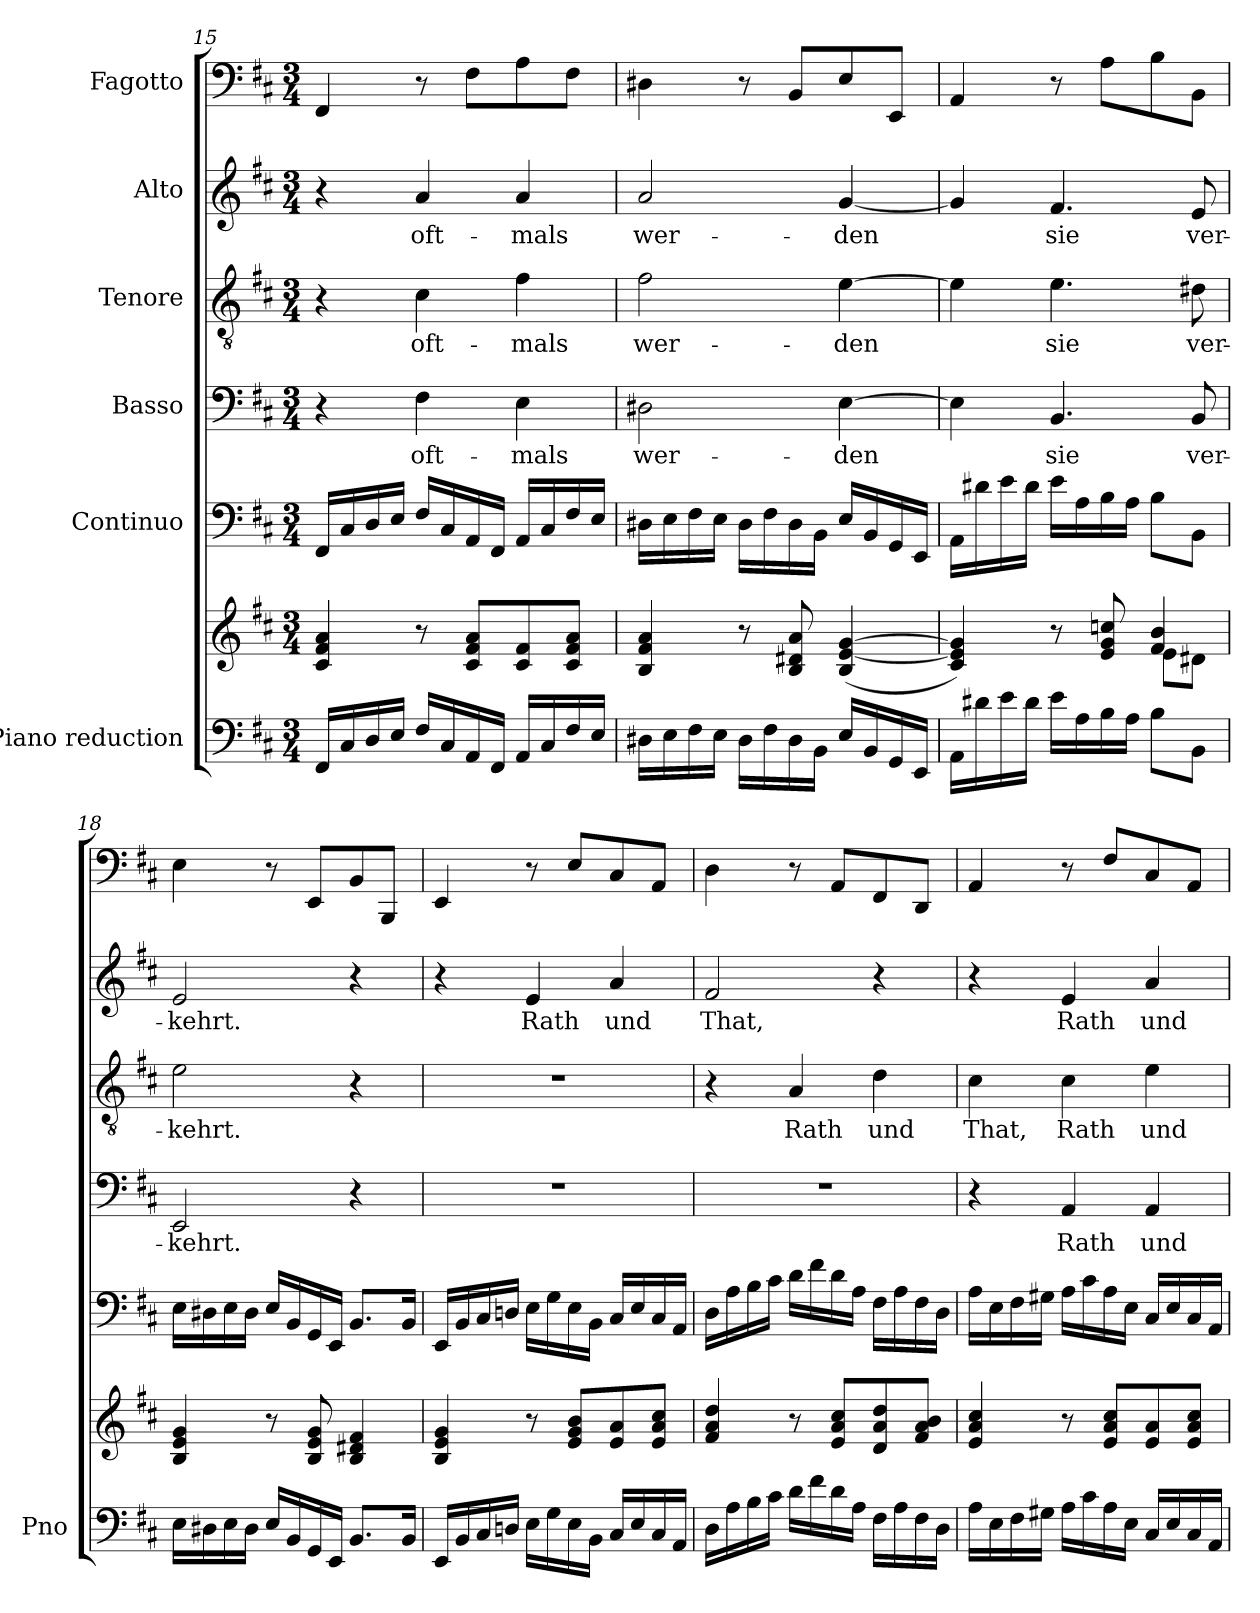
**kern	**kern	**kern	**kern	**text	**kern	**text	**kern	**text	**kern
*part6	*part6	*part5	*part4	*part4	*part3	*part3	*part2	*part2	*part1
*staff7	*staff6	*staff5	*staff4	*staff4	*staff3	*staff3	*staff2	*staff2	*staff1
*I"Piano reduction	*	*I"Continuo	*I"Basso	*	*I"Tenore	*	*I"Alto	*	*I"Fagotto
*I'Pno	*	*	*	*	*	*	*	*	*
*clefF4	*clefG2	*clefF4	*clefF4	*	*clefGv2	*	*clefG2	*	*clefF4
*k[f#c#]	*k[f#c#]	*k[f#c#]	*k[f#c#]	*	*k[f#c#]	*	*k[f#c#]	*	*k[f#c#]
*M3/4	*M3/4	*M3/4	*M3/4	*	*M3/4	*	*M3/4	*	*M3/4
=15	=15	=15	=15	=15	=15	=15	=15	=15	=15
16FF#/LL	4c#!/ 4f#!/ 4a!/	16FF#/LL	4r	.	4r	.	4r	.	4FF#/
16C#/	.	16C#/	.	.	.	.	.	.	.
16D/	.	16D/	.	.	.	.	.	.	.
16E/JJ	.	16E/JJ	.	.	.	.	.	.	.
!	!	!	!	!LO:LY:b	!	!LO:LY:b	!	!LO:LY:b	!
16F#/LL	8r	16F#/LL	4F#\	oft-	4c#\	oft-	4a/	oft-	8r
16C#/	.	16C#/	.	.	.	.	.	.	.
16AA/	8c#!/ 8f#!/ 8a!/L	16AA/	.	.	.	.	.	.	8F#\L
16FF#/JJ	.	16FF#/JJ	.	.	.	.	.	.	.
!	!	!	!	!LO:LY:b	!	!LO:LY:b	!	!LO:LY:b	!
16AA/LL	8c#!/ 8f#!/	16AA/LL	4E\	mals	4f#\	mals	4a/	-mals	8A\
16C#/	.	16C#/	.	.	.	.	.	.	.
16F#/	8c#!/ 8f#!/ 8a!/J	16F#/	.	.	.	.	.	.	8F#\J
16E/JJ	.	16E/JJ	.	.	.	.	.	.	.
!!LO:LB:g=z
=16	=16	=16	=16	=16	=16	=16	=16	=16	=16
!	!	!	!	!LO:LY:b	!	!LO:LY:b	!	!LO:LY:b	!
16D#X\LL	4B!/ 4f#!/ 4a!/	16D#X\LL	2D#X\	wer-	2f#\	wer-	2a/	wer-	4D#X\
16E\	.	16E\	.	.	.	.	.	.	.
16F#\	.	16F#\	.	.	.	.	.	.	.
16E\JJ	.	16E\JJ	.	.	.	.	.	.	.
16D#\LL	8r	16D#\LL	.	.	.	.	.	.	8r
16F#\	.	16F#\	.	.	.	.	.	.	.
16D#\	8B!/ 8d#X!/ 8a!/	16D#\	.	.	.	.	.	.	8BB/L
16BB\JJ	.	16BB\JJ	.	.	.	.	.	.	.
!	!	!	!	!LO:LY:b	!	!LO:LY:b	!	!LO:LY:b	!
16E/LL	(<4B!/ [4e!/ [4g!/	16E/LL	[4E\	den	[4e\	den	[4g/	-den	8E/
16BB/	.	16BB/	.	.	.	.	.	.	.
16GG/	.	16GG/	.	.	.	.	.	.	8EE/J
16EE/JJ	.	16EE/JJ	.	.	.	.	.	.	.
=17	=17	=17	=17	=17	=17	=17	=17	=17	=17
*	*^	*	*	*	*	*	*	*	*
16AA\LL	4c#!/ 4e!/] 4g!/])	4ryy	16AA\LL	4E\]	.	4e\]	.	4g/]	.	4AA/
16d#X\	.	.	16d#X\	.	.	.	.	.	.	.
16e\	.	.	16e\	.	.	.	.	.	.	.
16d#\JJ	.	.	16d#\JJ	.	.	.	.	.	.	.
!	!	!	!	!	!LO:LY:b	!	!LO:LY:b	!	!LO:LY:b	!
16e\LL	8r	8ryy	16e\LL	4.BB/	sie	4.e\	sie	4.f#/	sie	8r
16A\	.	.	16A\	.	.	.	.	.	.	.
16B\	8e!/ 8g!/ 8ccn!/	8ryy	16B\	.	.	.	.	.	.	8A\L
16A\JJ	.	.	16A\JJ	.	.	.	.	.	.	.
8B\L	4f#!/ 4b!/	8e!\L	8B\L	.	.	.	.	.	.	8B\
!	!	!	!	!	!LO:LY:b	!	!LO:LY:b	!	!LO:LY:b	!
8BB\J	.	8d#X!\J	8BB\J	8BB/	ver-	8d#X\	ver-	8e/	ver-	8BB\J
=18	=18	=18	=18	=18	=18	=18	=18	=18	=18	=18
!	!	!	!	!	!LO:LY:b	!	!LO:LY:b	!	!LO:LY:b	!
*	*v	*v	*	*	*	*	*	*	*	*
16E\LL	4B!/ 4e!/ 4g!/	16E\LL	2EE/	kehrt.	2e\	kehrt.	2e/	kehrt.	4E\
16D#X\	.	16D#X\	.	.	.	.	.	.	.
16E\	.	16E\	.	.	.	.	.	.	.
16D#\JJ	.	16D#\JJ	.	.	.	.	.	.	.
16E/LL	8r	16E/LL	.	.	.	.	.	.	8r
16BB/	.	16BB/	.	.	.	.	.	.	.
16GG/	8B!/ 8e!/ 8g!/	16GG/	.	.	.	.	.	.	8EE/L
16EE/JJ	.	16EE/JJ	.	.	.	.	.	.	.
8.BB/L	4B!/ 4d#X!/ 4f#!/	8.BB/L	4r	.	4r	.	4r	.	8BB/
.	.	.	.	.	.	.	.	.	8BBB/J
16BB/Jk	.	16BB/Jk	.	.	.	.	.	.	.
=19	=19	=19	=19	=19	=19	=19	=19	=19	=19
16EE/LL	4B!/ 4e!/ 4g!/	16EE/LL	2.r	.	2.r	.	4r	.	4EE/
16BB/	.	16BB/	.	.	.	.	.	.	.
16C#/	.	16C#/	.	.	.	.	.	.	.
16Dn/JJ	.	16Dn/JJ	.	.	.	.	.	.	.
!	!	!	!	!	!	!	!	!LO:LY:b	!
16E\LL	8r	16E\LL	.	.	.	.	4e/	Rath	8r
16G\	.	16G\	.	.	.	.	.	.	.
16E\	8e!/ 8g!/ 8b!/L	16E\	.	.	.	.	.	.	8E/L
16BB\JJ	.	16BB\JJ	.	.	.	.	.	.	.
!	!	!	!	!	!	!	!	!LO:LY:b	!
16C#/LL	8e!/ 8a!/	16C#/LL	.	.	.	.	4a/	und	8C#/
16E/	.	16E/	.	.	.	.	.	.	.
16C#/	8e!/ 8a!/ 8cc#!/J	16C#/	.	.	.	.	.	.	8AA/J
16AA/JJ	.	16AA/JJ	.	.	.	.	.	.	.
=20	=20	=20	=20	=20	=20	=20	=20	=20	=20
!	!	!	!	!	!	!	!	!LO:LY:b	!
16D\LL	4f#!/ 4a!/ 4dd!/	16D\LL	2.r	.	4r	.	2f#/	That,	4D\
16A\	.	16A\	.	.	.	.	.	.	.
16B\	.	16B\	.	.	.	.	.	.	.
16c#\JJ	.	16c#\JJ	.	.	.	.	.	.	.
!	!	!	!	!	!	!LO:LY:b	!	!	!
16d\LL	8r	16d\LL	.	.	4A/	Rath	.	.	8r
16f#\	.	16f#\	.	.	.	.	.	.	.
16d\	8e!/ 8a!/ 8cc#!/L	16d\	.	.	.	.	.	.	8AA/L
16A\JJ	.	16A\JJ	.	.	.	.	.	.	.
!	!	!	!	!	!	!LO:LY:b	!	!	!
16F#\LL	8d!/ 8a!/ 8dd!/	16F#\LL	.	.	4d\	und	4r	.	8FF#/
16A\	.	16A\	.	.	.	.	.	.	.
16F#\	8f#!/ 8a!/ 8b!/J	16F#\	.	.	.	.	.	.	8DD/J
16D\JJ	.	16D\JJ	.	.	.	.	.	.	.
!!LO:PB:g=z
=21	=21	=21	=21	=21	=21	=21	=21	=21	=21
!	!	!	!	!	!	!LO:LY:b	!	!	!
16A\LL	4e!/ 4a!/ 4cc#!/	16A\LL	4r	.	4c#\	That,	4r	.	4AA/
16E\	.	16E\	.	.	.	.	.	.	.
16F#\	.	16F#\	.	.	.	.	.	.	.
16G#X\JJ	.	16G#X\JJ	.	.	.	.	.	.	.
!	!	!	!	!LO:LY:b	!	!LO:LY:b	!	!LO:LY:b	!
16A\LL	8r	16A\LL	4AA/	Rath	4c#\	Rath	4e/	Rath	8r
16c#\	.	16c#\	.	.	.	.	.	.	.
16A\	8e!/ 8a!/ 8cc#!/L	16A\	.	.	.	.	.	.	8F#/L
16E\JJ	.	16E\JJ	.	.	.	.	.	.	.
!	!	!	!	!LO:LY:b	!	!LO:LY:b	!	!LO:LY:b	!
16C#/LL	8e!/ 8a!/	16C#/LL	4AA/	und	4e\	und	4a/	und	8C#/
16E/	.	16E/	.	.	.	.	.	.	.
16C#/	8e!/ 8a!/ 8cc#!/J	16C#/	.	.	.	.	.	.	8AA/J
16AA/JJ	.	16AA/JJ	.	.	.	.	.	.	.
=	=	=	=	=	=	=	=	=	=
*-	*-	*-	*-	*-	*-	*-	*-	*-	*-
